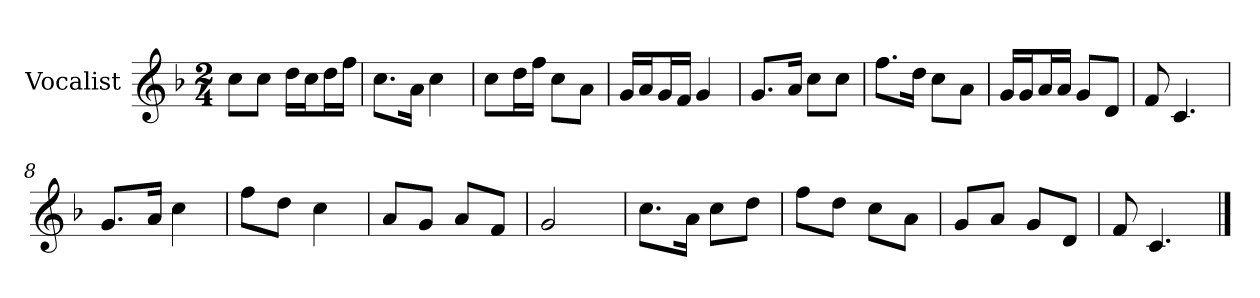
**kern
*part1
*staff1
*I"Vocalist
*k[b-]
*F:
*M2/4
=
8ccL
8ccJ
16ddLL
16ccJ
16ddL
16ffJJ
=1
8.ccL
16aJk
4cc
=2
8ccL
16ddL
16ffJJ
8ccL
8aJ
=3
16gLL
16aJ
16gL
16fJJ
4g
=4
8.gL
16aJk
8ccL
8ccJ
=5
8.ffL
16ddJk
8ccL
8aJ
=6
16gLL
16gJ
16aL
16aJJ
8gL
8dJ
=7
8f
4.c
=8
8.gL
16aJk
4cc
=9
8ffL
8ddJ
4cc
=10
8aL
8gJ
8aL
8fJ
=11
2g
=12
8.ccL
16aJk
8ccL
8ddJ
=13
8ffL
8ddJ
8ccL
8aJ
=14
8gL
8aJ
8gL
8dJ
=15
8f
4.c
==
*-
